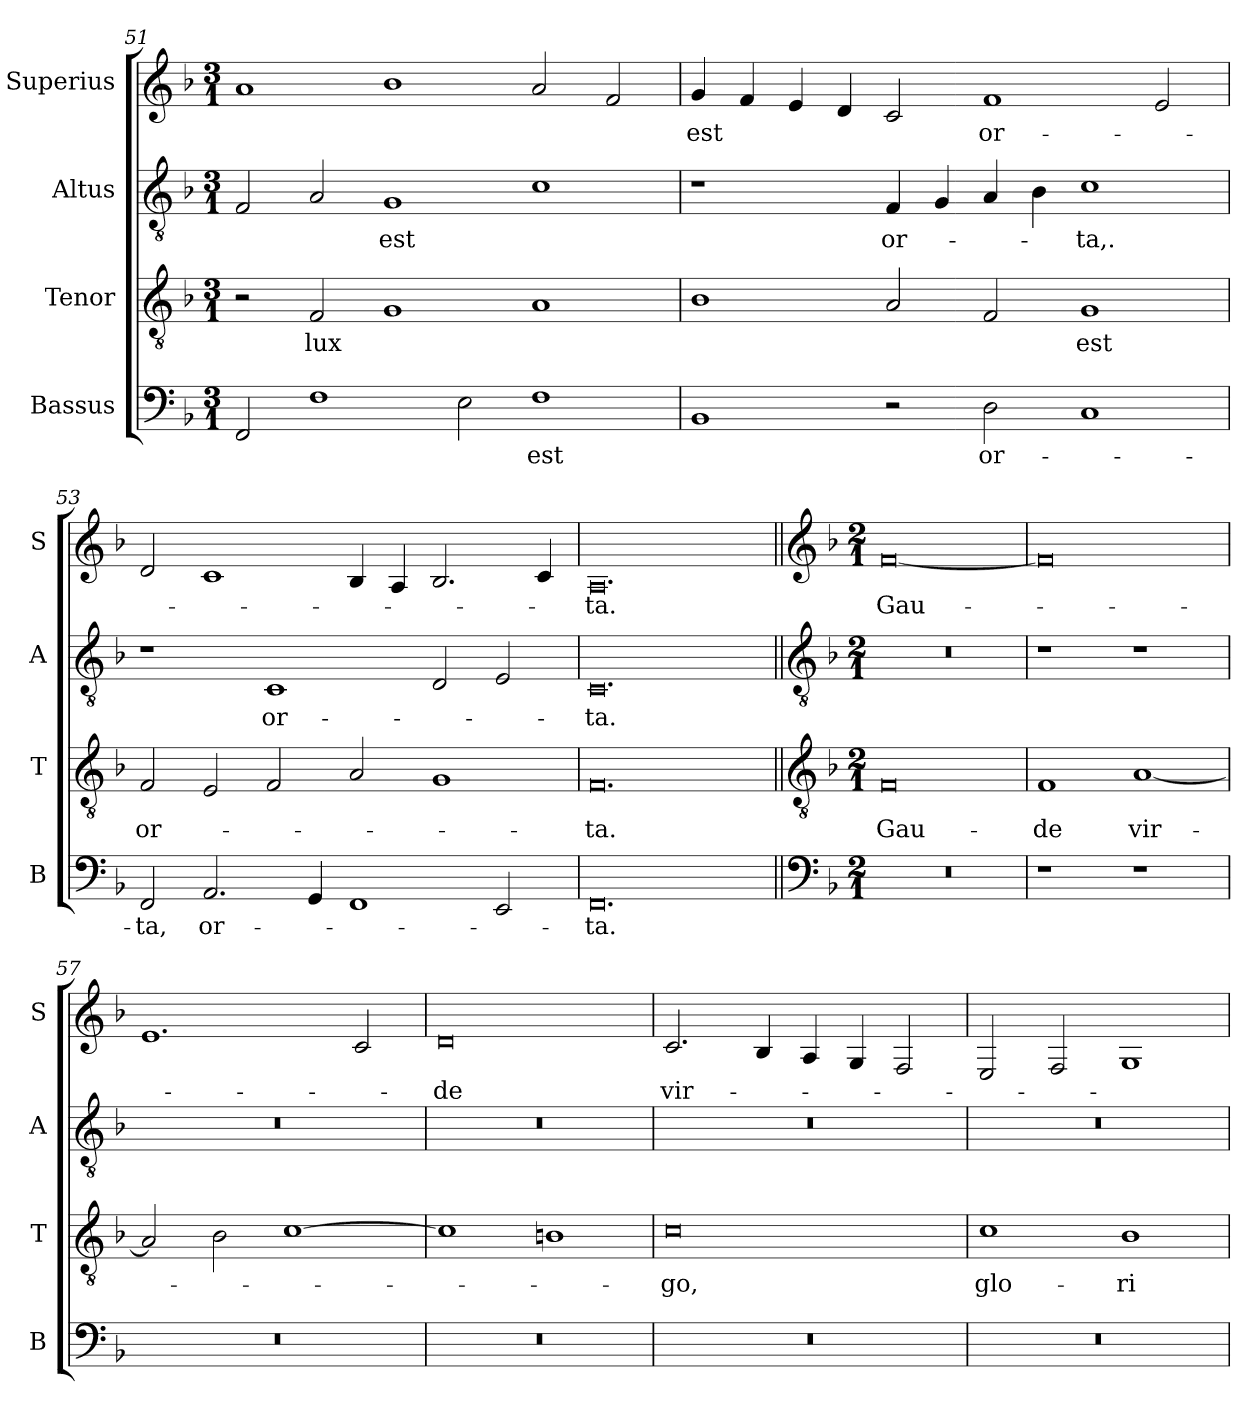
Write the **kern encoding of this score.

**kern	**text	**kern	**text	**kern	**text	**kern	**text
*part4	*part4	*part3	*part3	*part2	*part2	*part1	*part1
*staff4	*staff4	*staff3	*staff3	*staff2	*staff2	*staff1	*staff1
*I"Bassus	*	*I"Tenor	*	*I"Altus	*	*I"Superius	*
*I'B	*	*I'T	*	*I'A	*	*I'S	*
*clefF4	*	*clefGv2	*	*clefGv2	*	*clefG2	*
*k[b-]	*	*k[b-]	*	*k[b-]	*	*k[b-]	*
*M3/1	*	*M3/1	*	*M3/1	*	*M3/1	*
=51	=51	=51	=51	=51	=51	=51	=51
2FF/	.	2r	.	2F/	.	1a	.
1F	.	2F/	lux	2A/	.	.	.
.	.	1G	.	1G	est	1b-	.
2E\	.	.	.	.	.	.	.
1F	est	1A	.	1c	.	2a/	.
.	.	.	.	.	.	2f/	.
=52	=52	=52	=52	=52	=52	=52	=52
1BB-	.	1B-	.	1r	.	4g/	est
.	.	.	.	.	.	4f/	.
.	.	.	.	.	.	4e/	.
.	.	.	.	.	.	4d/	.
2r	.	2A/	.	4F/	or-	2c/	.
.	.	.	.	4G/	.	.	.
2D\	or-	2F/	.	4A/	.	1f	or-
.	.	.	.	4B-\	.	.	.
1C	.	1G	est	1c	-ta,.	.	.
.	.	.	.	.	.	2e/	.
=53	=53	=53	=53	=53	=53	=53	=53
2FF/	-ta,	2F/	or-	1r	.	2d/	.
2.AA/	or-	2E/	.	.	.	1c	.
.	.	2F/	.	1C	or-	.	.
4GG/	.	.	.	.	.	.	.
1FF	.	2A/	.	.	.	4B-/	.
.	.	.	.	.	.	4A/	.
.	.	1G	.	2D/	.	2.B-/	.
2EE/	.	.	.	2E/	.	.	.
.	.	.	.	.	.	4c/	.
=54	=54	=54	=54	=54	=54	=54	=54
0.FF	-ta.	0.F	-ta.	0.C	-ta.	0.A	-ta.
!!LO:LB:g=z
=55||	=55||	=55||	=55||	=55||	=55||	=55||	=55||
*clefF4	*	*clefGv2	*	*clefGv2	*	*clefG2	*
*k[b-]	*	*k[b-]	*	*k[b-]	*	*k[b-]	*
*M2/1	*	*M2/1	*	*M2/1	*	*M2/1	*
0r	.	0F	Gau-	0r	.	[0f	Gau-
=56	=56	=56	=56	=56	=56	=56	=56
1r	.	1F	-de	1r	.	0f]	.
1r	.	[1A	vir-	1r	.	.	.
=57	=57	=57	=57	=57	=57	=57	=57
0r	.	2A/]	.	0r	.	1.e	.
.	.	2B-\	.	.	.	.	.
.	.	[1c	.	.	.	.	.
.	.	.	.	.	.	2c/	.
=58	=58	=58	=58	=58	=58	=58	=58
0r	.	1c]	.	0r	.	0d	-de
.	.	1Bn	.	.	.	.	.
=59	=59	=59	=59	=59	=59	=59	=59
0r	.	0c	-go,	0r	.	2.c/	vir-
.	.	.	.	.	.	4B-/	.
.	.	.	.	.	.	4A/	.
.	.	.	.	.	.	4G/	.
.	.	.	.	.	.	2F/	.
=60	=60	=60	=60	=60	=60	=60	=60
0r	.	1c	glo-	0r	.	2E/	.
.	.	.	.	.	.	2F/	.
.	.	1B-	-ri-	.	.	1G	.
=	=	=	=	=	=	=	=
*-	*-	*-	*-	*-	*-	*-	*-
